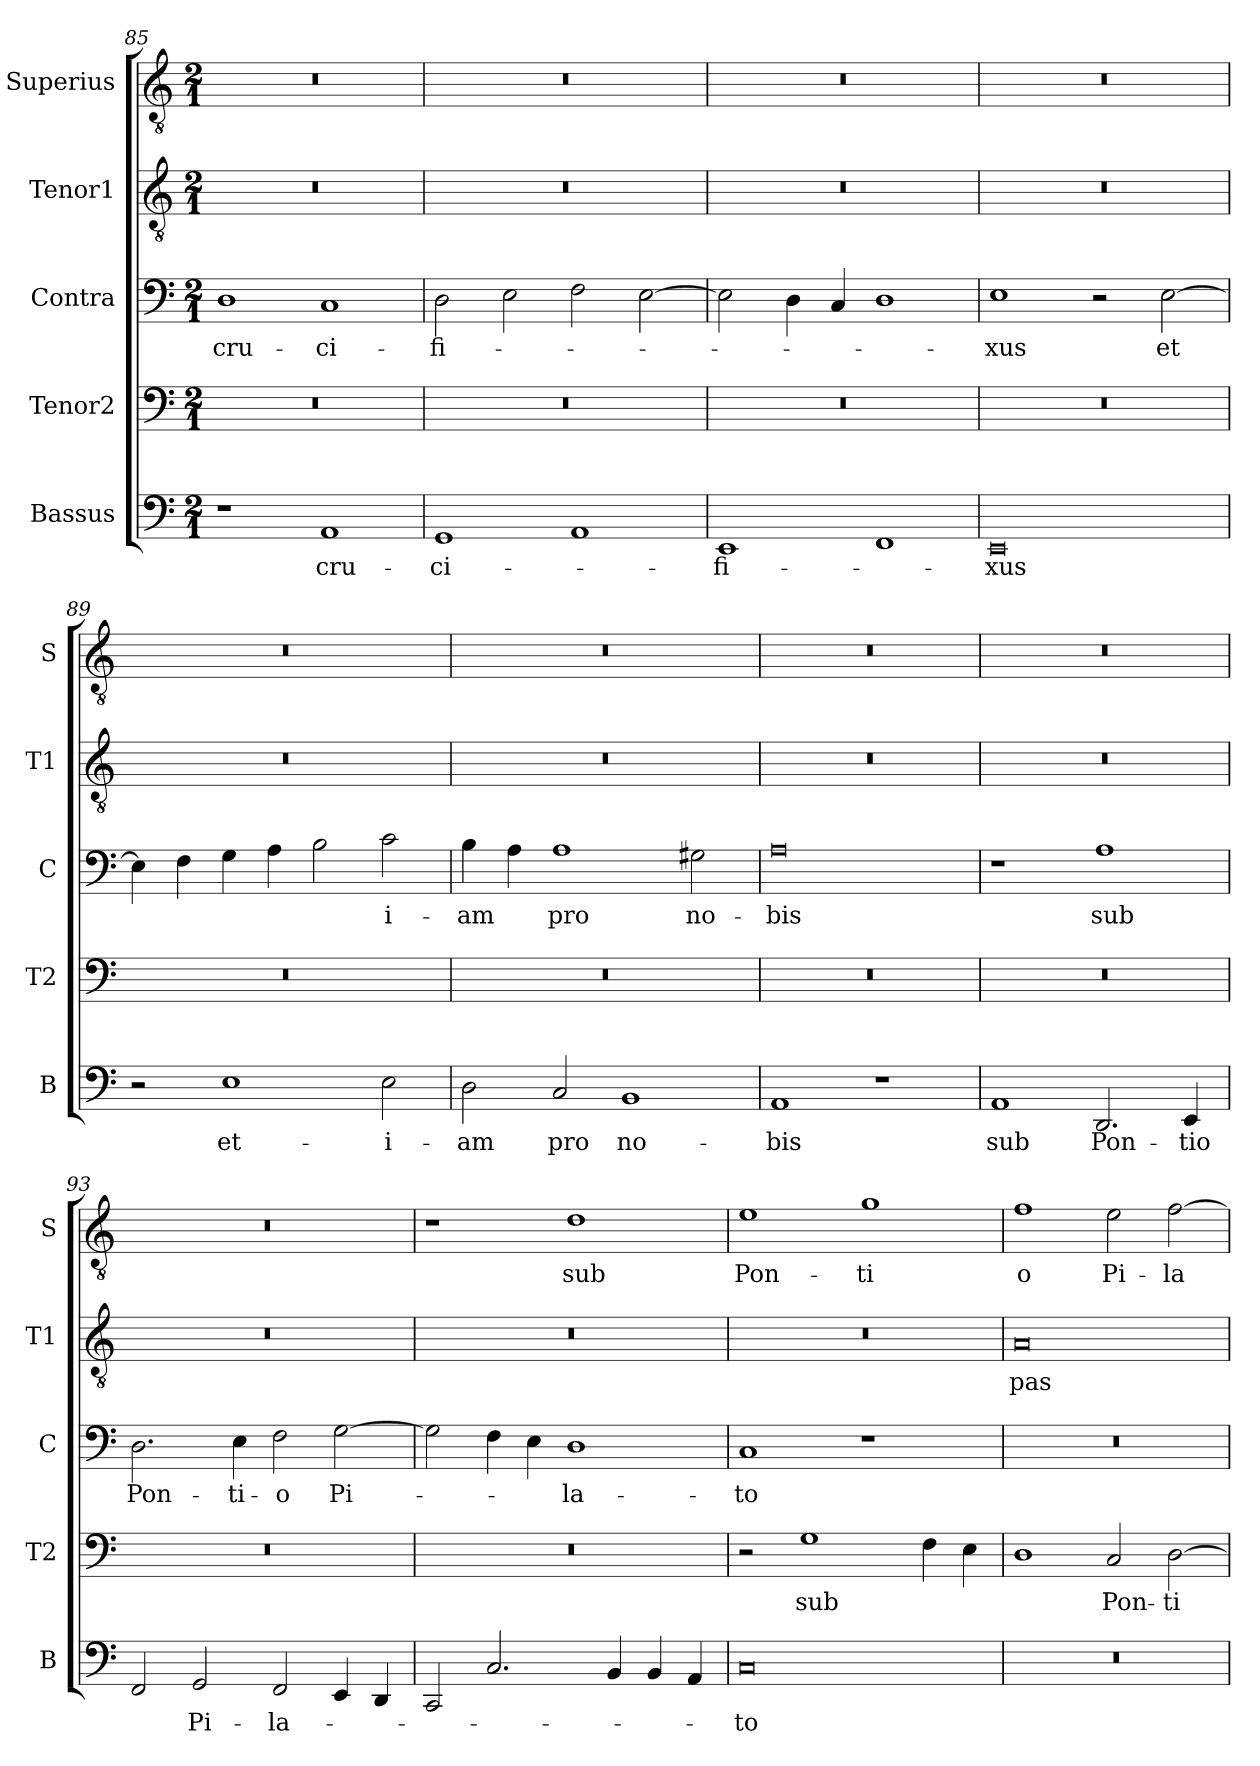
**kern	**text	**kern	**text	**kern	**text	**kern	**text	**kern	**text
*part5	*part5	*part4	*part4	*part3	*part3	*part2	*part2	*part1	*part1
*staff5	*staff5	*staff4	*staff4	*staff3	*staff3	*staff2	*staff2	*staff1	*staff1
*I"Bassus	*	*I"Tenor2	*	*I"Contra	*	*I"Tenor1	*	*I"Superius	*
*I'B	*	*I'T2	*	*I'C	*	*I'T1	*	*I'S	*
*clefF4	*	*clefF4	*	*clefF4	*	*clefGv2	*	*clefGv2	*
*k[]	*	*k[]	*	*k[]	*	*k[]	*	*k[]	*
*M2/1	*	*M2/1	*	*M2/1	*	*M2/1	*	*M2/1	*
=85	=85	=85	=85	=85	=85	=85	=85	=85	=85
1r	.	0r	.	1D	cru-	0r	.	0r	.
1AA	cru-	.	.	1C	-ci-	.	.	.	.
=86	=86	=86	=86	=86	=86	=86	=86	=86	=86
1GG	-ci-	0r	.	2D\	-fi-	0r	.	0r	.
.	.	.	.	2E\	.	.	.	.	.
1AA	.	.	.	2F\	.	.	.	.	.
.	.	.	.	[2E\	.	.	.	.	.
=87	=87	=87	=87	=87	=87	=87	=87	=87	=87
1EE	-fi-	0r	.	2E\]	.	0r	.	0r	.
.	.	.	.	4D\	.	.	.	.	.
.	.	.	.	4C/	.	.	.	.	.
1FF	.	.	.	1D	.	.	.	.	.
=88	=88	=88	=88	=88	=88	=88	=88	=88	=88
0EE	-xus	0r	.	1E	-xus	0r	.	0r	.
.	.	.	.	2r	.	.	.	.	.
.	.	.	.	[2E\	et	.	.	.	.
=89	=89	=89	=89	=89	=89	=89	=89	=89	=89
2r	.	0r	.	4E\]	.	0r	.	0r	.
.	.	.	.	4F\	.	.	.	.	.
1E	et-	.	.	4G\	.	.	.	.	.
.	.	.	.	4A\	.	.	.	.	.
.	.	.	.	2B\	.	.	.	.	.
2E\	-i-	.	.	2c\	i-	.	.	.	.
=90	=90	=90	=90	=90	=90	=90	=90	=90	=90
2D\	-am	0r	.	4B\	-am	0r	.	0r	.
.	.	.	.	4A\	.	.	.	.	.
2C/	pro	.	.	1A	pro	.	.	.	.
1BB	no-	.	.	.	.	.	.	.	.
.	.	.	.	2G#X\	no-	.	.	.	.
=91	=91	=91	=91	=91	=91	=91	=91	=91	=91
1AA	-bis	0r	.	0A	-bis	0r	.	0r	.
1r	.	.	.	.	.	.	.	.	.
=92	=92	=92	=92	=92	=92	=92	=92	=92	=92
1AA	sub	0r	.	1r	.	0r	.	0r	.
2.DD/	Pon-	.	.	1A	sub	.	.	.	.
4EE/	-tio	.	.	.	.	.	.	.	.
=93	=93	=93	=93	=93	=93	=93	=93	=93	=93
2FF/	.	0r	.	2.D\	Pon-	0r	.	0r	.
2GG/	Pi-	.	.	.	.	.	.	.	.
.	.	.	.	4E\	-ti-	.	.	.	.
2FF/	-la-	.	.	2F\	-o	.	.	.	.
4EE/	.	.	.	[2G\	Pi-	.	.	.	.
4DD/	.	.	.	.	.	.	.	.	.
=94	=94	=94	=94	=94	=94	=94	=94	=94	=94
2CC/	.	0r	.	2G\]	.	0r	.	1r	.
2.C/	.	.	.	4F\	.	.	.	.	.
.	.	.	.	4E\	.	.	.	.	.
.	.	.	.	1D	-la-	.	.	1d	sub
4BB/	.	.	.	.	.	.	.	.	.
4BB/	.	.	.	.	.	.	.	.	.
4AA/	.	.	.	.	.	.	.	.	.
=95	=95	=95	=95	=95	=95	=95	=95	=95	=95
0C	-to	2r	.	1C	-to	0r	.	1e	Pon-
.	.	1G	sub	.	.	.	.	.	.
.	.	.	.	1r	.	.	.	1g	-ti
.	.	4F\	.	.	.	.	.	.	.
.	.	4E\	.	.	.	.	.	.	.
=96	=96	=96	=96	=96	=96	=96	=96	=96	=96
0r	.	1D	.	0r	.	0A	pas-	1f	o
.	.	2C/	Pon-	.	.	.	.	2e\	Pi-
.	.	[2D\	-ti	.	.	.	.	[2f\	-la-
=	=	=	=	=	=	=	=	=	=
*-	*-	*-	*-	*-	*-	*-	*-	*-	*-
